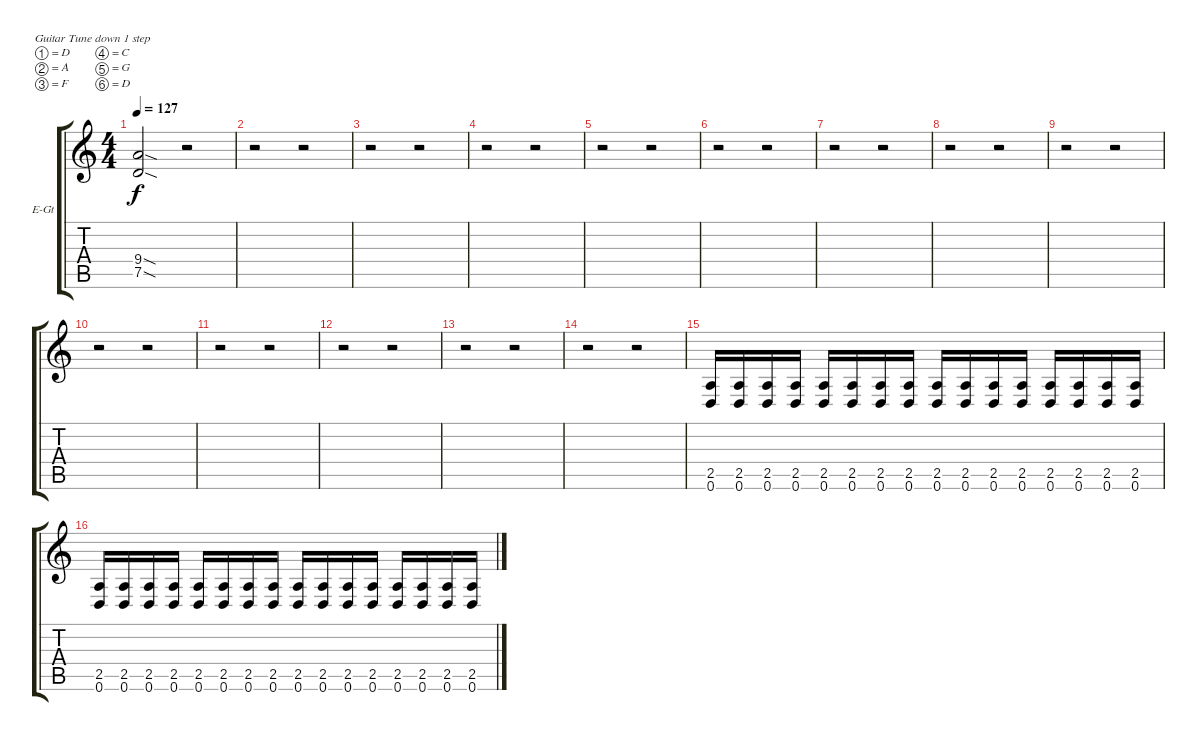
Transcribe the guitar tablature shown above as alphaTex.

\bracketExtendMode groupsimilarinstruments
\firstSystemTrackNameOrientation horizontal
\otherSystemsTrackNameOrientation horizontal
\track ("Solo guitar" "E-Gt") {instrument distortionguitar}
\staff {score tabs}
\tuning (D4 A3 F3 C3 G2 D2)
\ts (4 4)
\tempo 127
\clef g2
\ks c
(9.4{sod} 7.5{sod}).2{dy f} r.2 |
r.2 r.2 |
r.2 r.2 |
r.2 r.2 |
r.2 r.2 |
r.2 r.2 |
r.2 r.2 |
r.2 r.2 |
r.2 r.2 |
r.2 r.2 |
r.2 r.2 |
r.2 r.2 |
r.2 r.2 |
r.2 r.2 |
(2.5 0.6).16 (2.5 0.6).16 (2.5 0.6).16 (2.5 0.6).16 (2.5 0.6).16 (2.5 0.6).16 (2.5 0.6).16 (2.5 0.6).16 (2.5 0.6).16 (2.5 0.6).16 (2.5 0.6).16 (2.5 0.6).16 (2.5 0.6).16 (2.5 0.6).16 (2.5 0.6).16 (2.5 0.6).16 |
(2.5 0.6).16 (2.5 0.6).16 (2.5 0.6).16 (2.5 0.6).16 (2.5 0.6).16 (2.5 0.6).16 (2.5 0.6).16 (2.5 0.6).16 (2.5 0.6).16 (2.5 0.6).16 (2.5 0.6).16 (2.5 0.6).16 (2.5 0.6).16 (2.5 0.6).16 (2.5 0.6).16 (2.5 0.6).16
